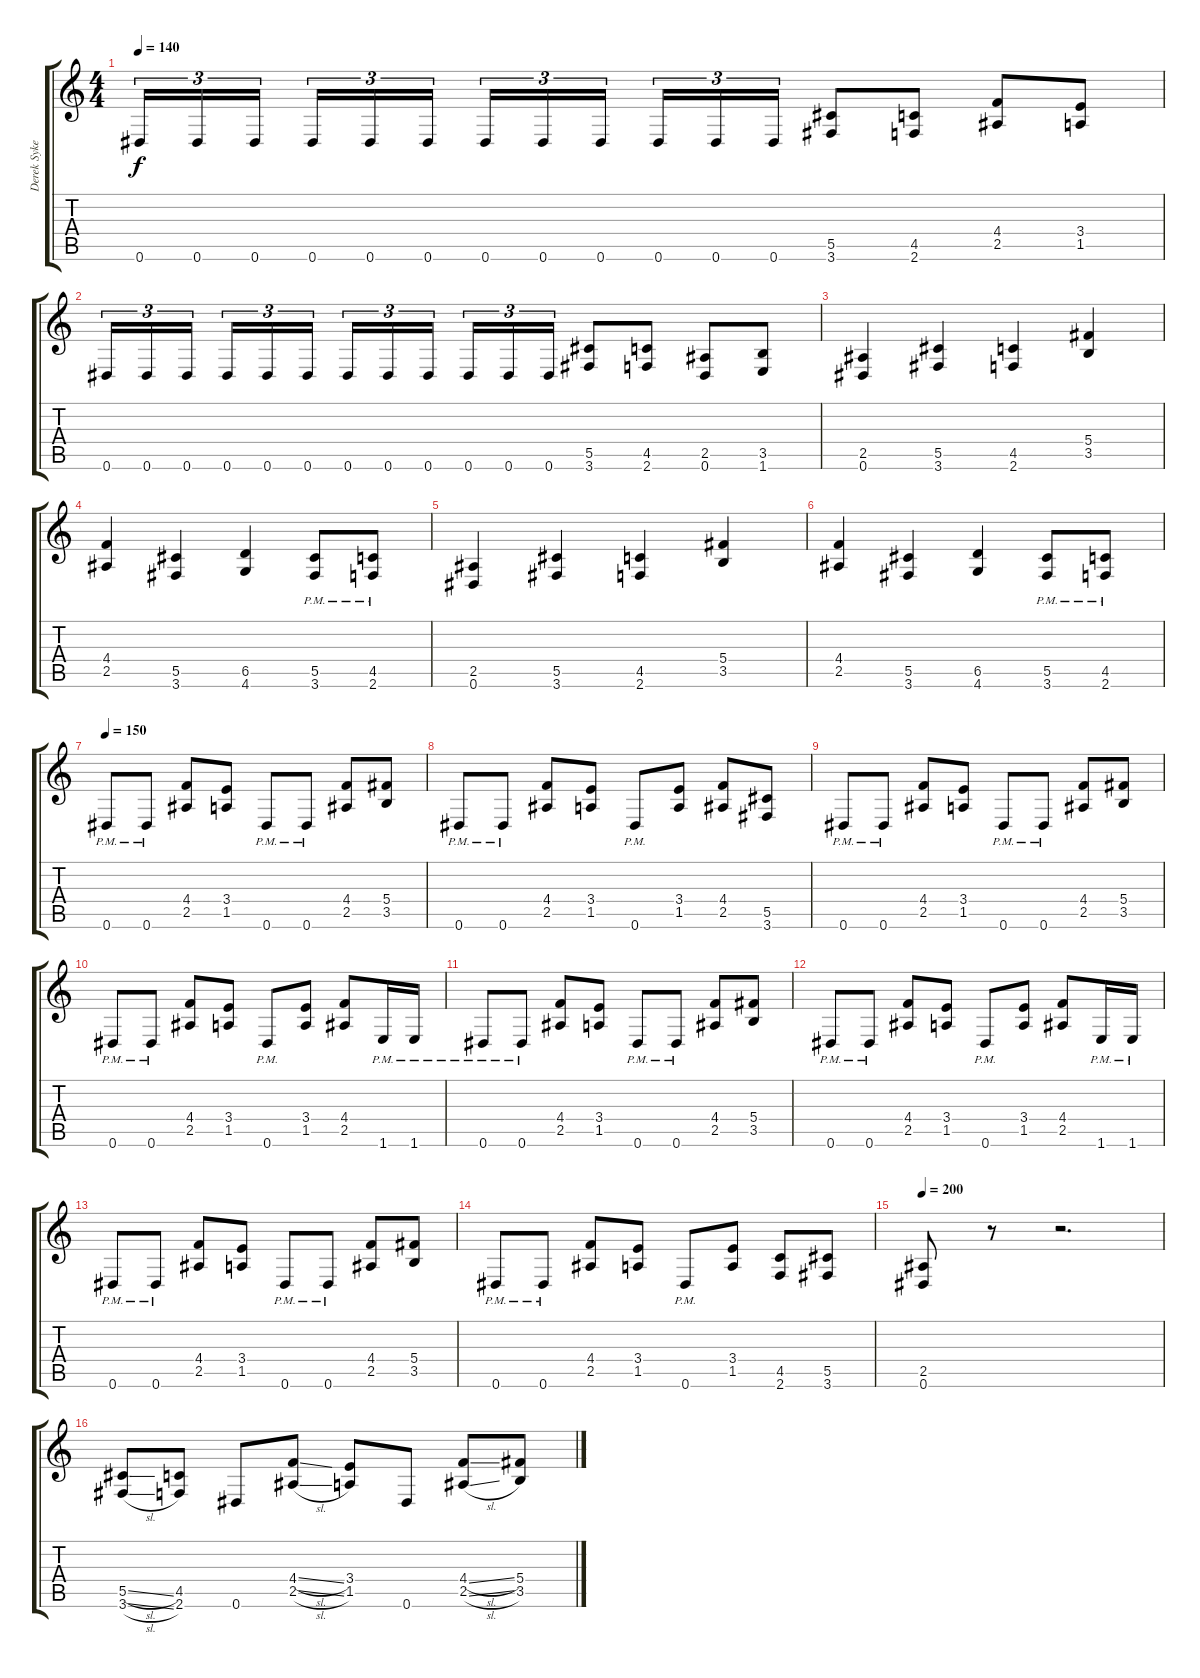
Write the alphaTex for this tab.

\track ("Derek Sykes" "Derek Syke") {instrument distortionguitar}
\staff {score tabs}
\tuning (Eb4 Bb3 Gb3 Db3 Ab2 Eb2) {hide}
\ts (4 4)
\tempo 140
\clef g2
\ks c
0.6.16{tu (3 2) dy f} 0.6.16{tu (3 2)} 0.6.16{tu (3 2) beam splitsecondary} 0.6.16{tu (3 2)} 0.6.16{tu (3 2)} 0.6.16{tu (3 2)} 0.6.16{tu (3 2)} 0.6.16{tu (3 2)} 0.6.16{tu (3 2) beam splitsecondary} 0.6.16{tu (3 2)} 0.6.16{tu (3 2)} 0.6.16{tu (3 2)} (5.5 3.6).8 (4.5 2.6).8 (4.4 2.5).8 (3.4 1.5).8 |
0.6.16{tu (3 2)} 0.6.16{tu (3 2)} 0.6.16{tu (3 2) beam splitsecondary} 0.6.16{tu (3 2)} 0.6.16{tu (3 2)} 0.6.16{tu (3 2)} 0.6.16{tu (3 2)} 0.6.16{tu (3 2)} 0.6.16{tu (3 2) beam splitsecondary} 0.6.16{tu (3 2)} 0.6.16{tu (3 2)} 0.6.16{tu (3 2)} (5.5 3.6).8 (4.5 2.6).8 (2.5 0.6).8 (3.5 1.6).8 |
(2.5 0.6).4 (5.5 3.6).4 (4.5 2.6).4 (5.4 3.5).4 |
(4.4 2.5).4 (5.5 3.6).4 (6.5 4.6).4 (5.5{pm} 3.6{pm}).8 (4.5{pm} 2.6{pm}).8 |
(2.5 0.6).4 (5.5 3.6).4 (4.5 2.6).4 (5.4 3.5).4 |
(4.4 2.5).4 (5.5 3.6).4 (6.5 4.6).4 (5.5{pm} 3.6{pm}).8 (4.5{pm} 2.6{pm}).8 |
\tempo 150
0.6{pm}.8 0.6{pm}.8 (4.4 2.5).8 (3.4 1.5).8 0.6{pm}.8 0.6{pm}.8 (4.4 2.5).8 (5.4 3.5).8 |
0.6{pm}.8 0.6{pm}.8 (4.4 2.5).8 (3.4 1.5).8 0.6{pm}.8 (3.4 1.5).8 (4.4 2.5).8 (5.5 3.6).8 |
0.6{pm}.8 0.6{pm}.8 (4.4 2.5).8 (3.4 1.5).8 0.6{pm}.8 0.6{pm}.8 (4.4 2.5).8 (5.4 3.5).8 |
0.6{pm}.8 0.6{pm}.8 (4.4 2.5).8 (3.4 1.5).8 0.6{pm}.8 (3.4 1.5).8 (4.4 2.5).8 1.6{pm}.16 1.6{pm}.16 |
0.6{pm}.8 0.6{pm}.8 (4.4 2.5).8 (3.4 1.5).8 0.6{pm}.8 0.6{pm}.8 (4.4 2.5).8 (5.4 3.5).8 |
0.6{pm}.8 0.6{pm}.8 (4.4 2.5).8 (3.4 1.5).8 0.6{pm}.8 (3.4 1.5).8 (4.4 2.5).8 1.6{pm}.16 1.6{pm}.16 |
0.6{pm}.8 0.6{pm}.8 (4.4 2.5).8 (3.4 1.5).8 0.6{pm}.8 0.6{pm}.8 (4.4 2.5).8 (5.4 3.5).8 |
0.6{pm}.8 0.6{pm}.8 (4.4 2.5).8 (3.4 1.5).8 0.6{pm}.8 (3.4 1.5).8 (4.5 2.6).8 (5.5 3.6).8 |
\tempo 200
(2.5 0.6).8 r.8 r.2{d} |
(5.5{sl} 3.6{sl}).8 (4.5 2.6).8 0.6.8 (4.4{sl} 2.5{sl}).8 (3.4 1.5).8 0.6.8 (4.4{sl} 2.5{sl}).8 (5.4 3.5).8
